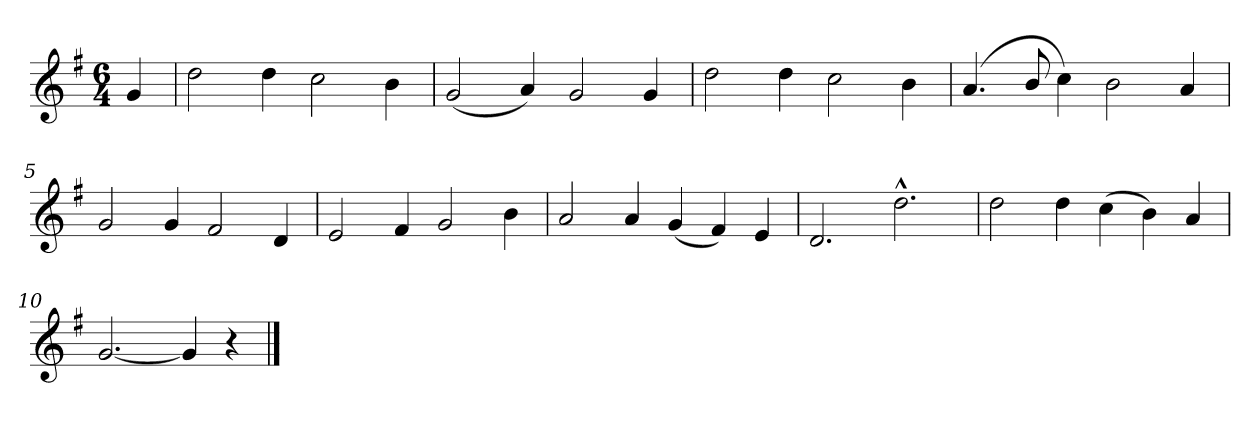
**kern
*part1
*staff1
*k[f#]
*G:
*M6/4
=
4g
=1
2dd
4dd
2cc
4b
=2
(2g
4a)
2g
4g
=3
2dd
4dd
2cc
4b
=4
(<4.a
8b/
4cc)
2b
4a
=5
2g
4g
2f#
4d
=6
2e
4f#
2g
4b
=7
2a
4a
(4g
4f#)
4e
=8
2.d
2.dd^^
=9
2dd
4dd
(4cc
4b)
4a
=10
[2.g
4g]
4r
==
*-
